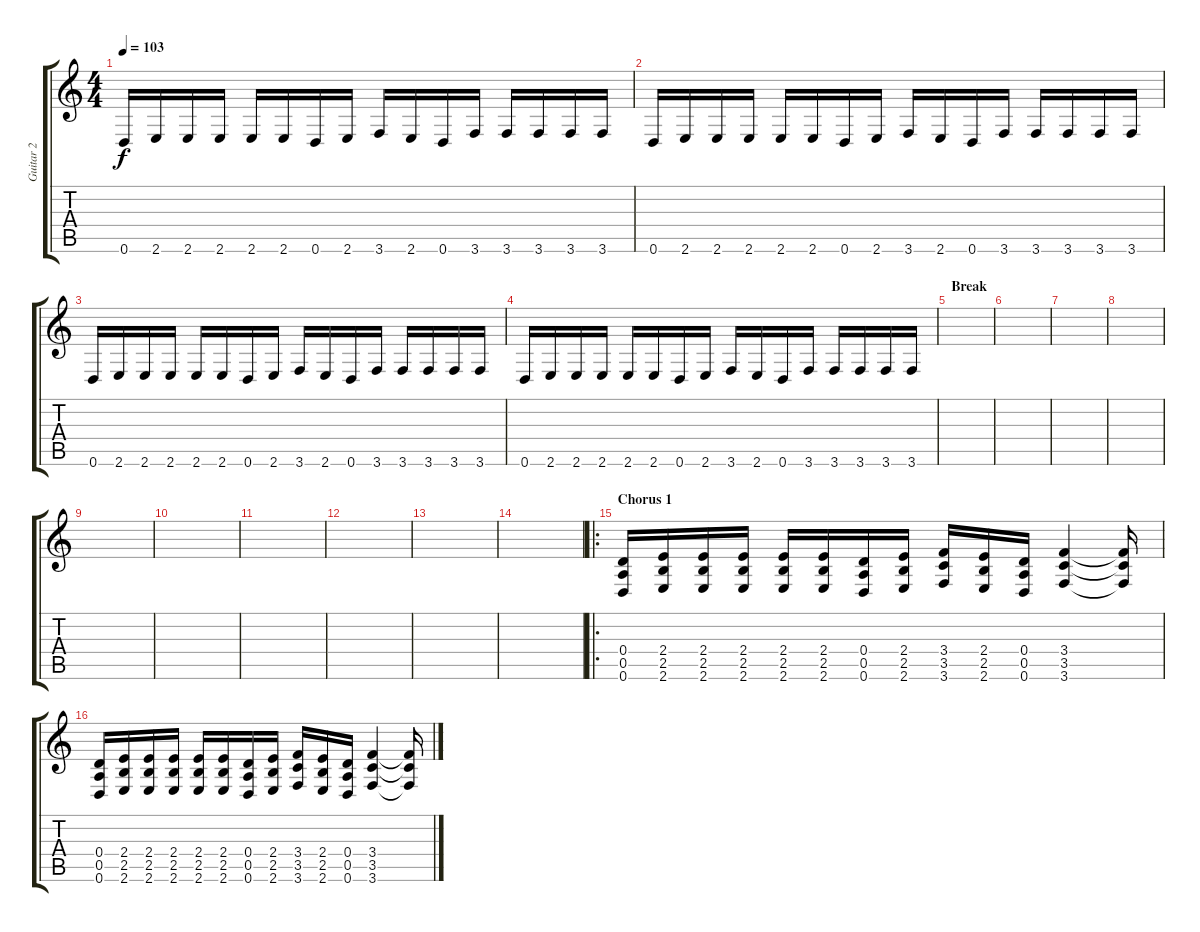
\track ("Guitar 2" "Guitar 2") {instrument distortionguitar}
\staff {score tabs}
\tuning (E4 B3 G3 D3 A2 D2) {hide}
\ts (4 4)
\tempo 103
\clef g2
\ks c
0.6.16{dy f} 2.6.16 2.6.16 2.6.16 2.6.16 2.6.16 0.6.16 2.6.16 3.6.16 2.6.16 0.6.16 3.6.16 3.6.16 3.6.16 3.6.16 3.6.16 |
0.6.16 2.6.16 2.6.16 2.6.16 2.6.16 2.6.16 0.6.16 2.6.16 3.6.16 2.6.16 0.6.16 3.6.16 3.6.16 3.6.16 3.6.16 3.6.16 |
0.6.16 2.6.16 2.6.16 2.6.16 2.6.16 2.6.16 0.6.16 2.6.16 3.6.16 2.6.16 0.6.16 3.6.16 3.6.16 3.6.16 3.6.16 3.6.16 |
0.6.16 2.6.16 2.6.16 2.6.16 2.6.16 2.6.16 0.6.16 2.6.16 3.6.16 2.6.16 0.6.16 3.6.16 3.6.16 3.6.16 3.6.16 3.6.16 |
\section ("" "Break")
|
|
|
|
|
|
|
|
|
|
\ro
\section ("" "Chorus 1")
(0.4 0.5 0.6).16 (2.4 2.5 2.6).16 (2.4 2.5 2.6).16 (2.4 2.5 2.6).16 (2.4 2.5 2.6).16 (2.4 2.5 2.6).16 (0.4 0.5 0.6).16 (2.4 2.5 2.6).16 (3.4 3.5 3.6).16 (2.4 2.5 2.6).16 (0.4 0.5 0.6).16 (3.4 3.5 3.6).4 (3.4{t} 3.5{t} 3.6{t}).16 |
(0.4 0.5 0.6).16 (2.4 2.5 2.6).16 (2.4 2.5 2.6).16 (2.4 2.5 2.6).16 (2.4 2.5 2.6).16 (2.4 2.5 2.6).16 (0.4 0.5 0.6).16 (2.4 2.5 2.6).16 (3.4 3.5 3.6).16 (2.4 2.5 2.6).16 (0.4 0.5 0.6).16 (3.4 3.5 3.6).4 (3.4{t} 3.5{t} 3.6{t}).16
